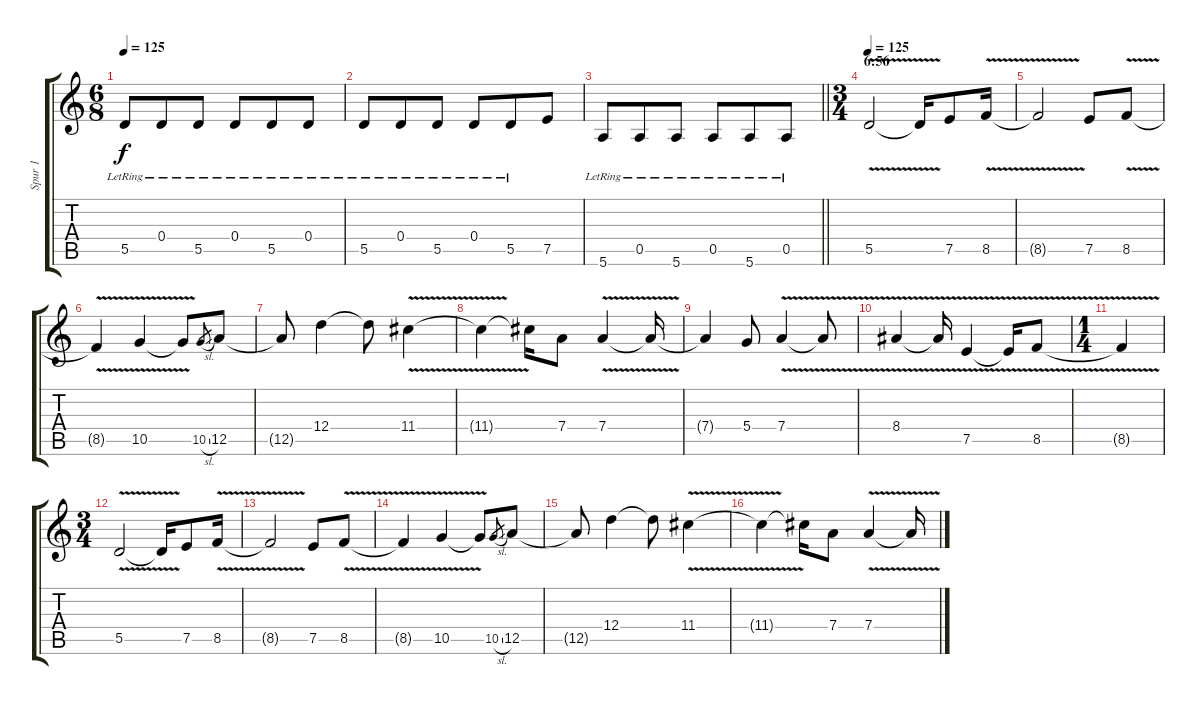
\track ("Spur 1" "Spur 1") {instrument overdrivenguitar}
\staff {score tabs}
\tuning (E4 B3 G3 D3 A2 E2) {hide}
\ts (6 8)
\tempo 125
\clef g2
\ks c
5.5{lr}.8{dy f} 0.4{lr}.8 5.5{lr}.8 0.4{lr}.8 5.5{lr}.8 0.4{lr}.8 |
5.5{lr}.8 0.4{lr}.8 5.5{lr}.8 0.4{lr}.8 5.5{lr}.8 7.5.8 |
\barLineRight lightlight
5.6{lr}.8 0.5{lr}.8 5.6{lr}.8 0.5{lr}.8 5.6{lr}.8 0.5{lr}.8 |
\ts (3 4)
\section ("" "6:56")
\tempo 125
5.5{v}.2 5.5{t}.16 7.5.8 8.5{v}.16 |
8.5{t}.2 7.5.8 8.5{v}.8 |
8.5{t}.4 10.5{v}.4 10.5{t}.8 10.5{sl}.8{gr} 12.5.8 |
12.5{t}.8 12.4.4 12.4{t}.8 11.4{v}.4 |
11.4{t}.4 11.4{t}.16 7.4.8 7.4{v}.4 7.4{t}.16 |
7.4{t}.4 5.4.8 7.4{v}.4 7.4{t}.8 |
8.4{v}.4 8.4{t}.16 7.5{v}.4 7.5{t}.16 8.5{v}.8 |
\ts (1 4)
8.5{t}.4 |
\ts (3 4)
5.5{v}.2 5.5{t}.16 7.5.8 8.5{v}.16 |
8.5{t}.2 7.5.8 8.5{v}.8 |
8.5{t}.4 10.5{v}.4 10.5{t}.8 10.5{sl}.8{gr} 12.5.8 |
12.5{t}.8 12.4.4 12.4{t}.8 11.4{v}.4 |
11.4{t}.4 11.4{t}.16 7.4.8 7.4{v}.4 7.4{t}.16
